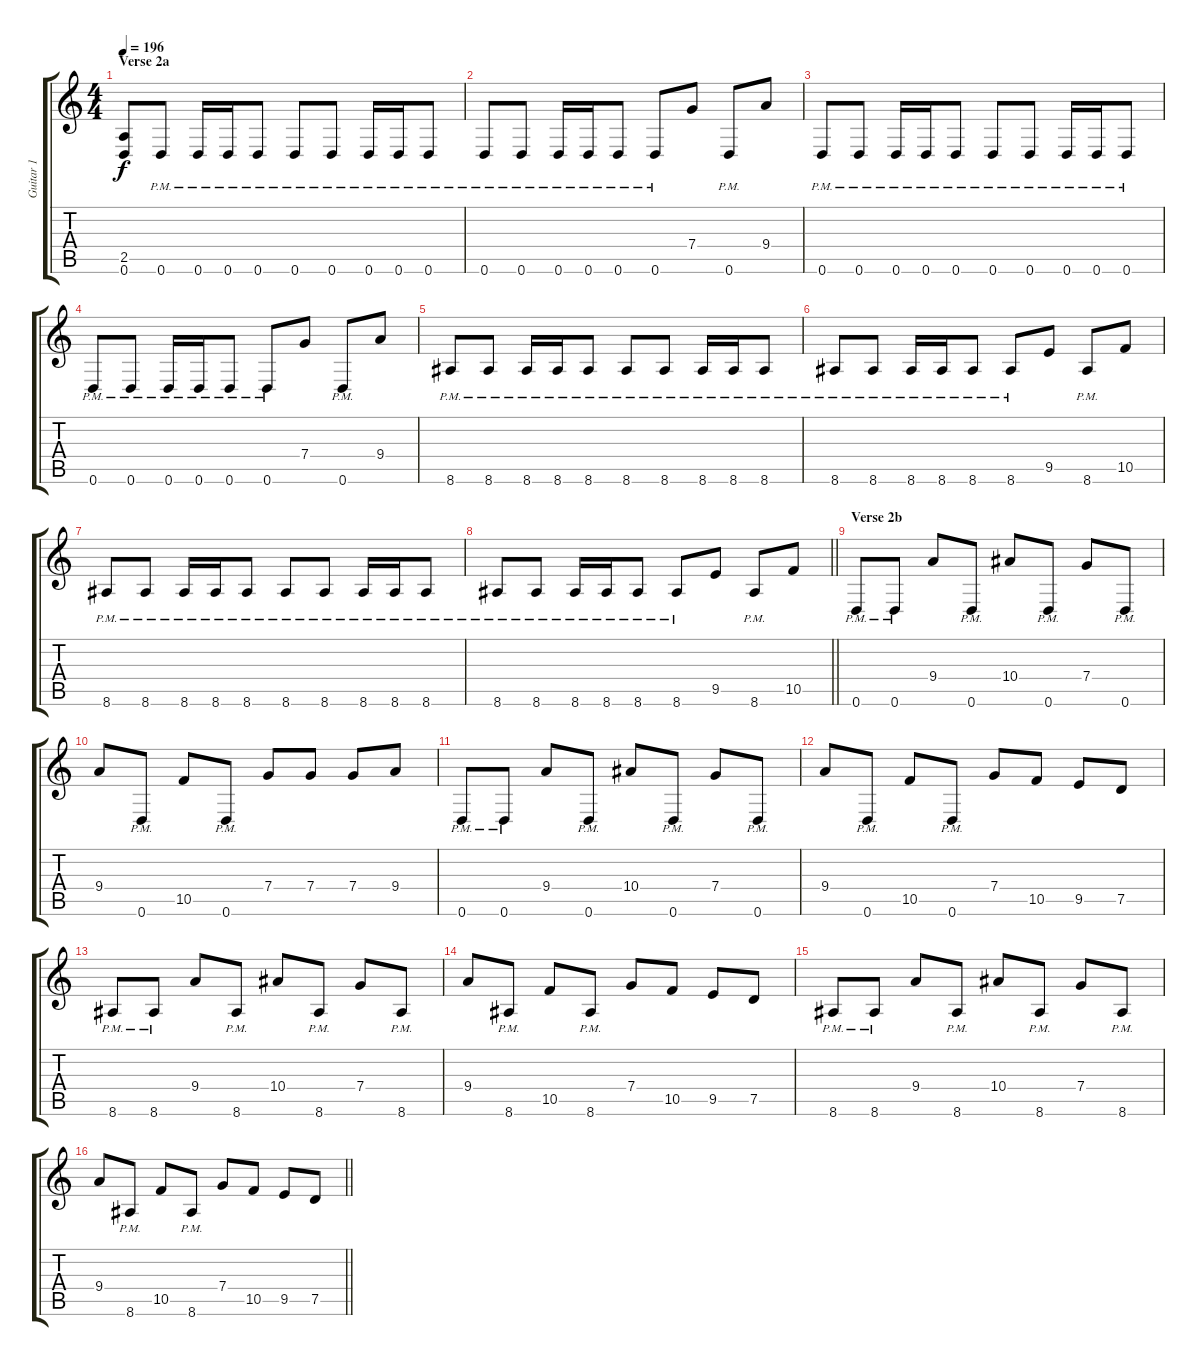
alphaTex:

\track ("Guitar 1" "Guitar 1") {instrument distortionguitar}
\staff {score tabs}
\tuning (D4 A3 F3 C3 G2 D2) {hide}
\ts (4 4)
\section ("" "Verse 2a")
\tempo 196
\clef g2
\ks c
(2.5 0.6).8{dy f} 0.6{pm}.8 0.6{pm}.16 0.6{pm}.16 0.6{pm}.8 0.6{pm}.8 0.6{pm}.8 0.6{pm}.16 0.6{pm}.16 0.6{pm}.8 |
0.6{pm}.8 0.6{pm}.8 0.6{pm}.16 0.6{pm}.16 0.6{pm}.8 0.6{pm}.8 7.4.8 0.6{pm}.8 9.4.8 |
0.6{pm}.8 0.6{pm}.8 0.6{pm}.16 0.6{pm}.16 0.6{pm}.8 0.6{pm}.8 0.6{pm}.8 0.6{pm}.16 0.6{pm}.16 0.6{pm}.8 |
0.6{pm}.8 0.6{pm}.8 0.6{pm}.16 0.6{pm}.16 0.6{pm}.8 0.6{pm}.8 7.4.8 0.6{pm}.8 9.4.8 |
8.6{pm}.8 8.6{pm}.8 8.6{pm}.16 8.6{pm}.16 8.6{pm}.8 8.6{pm}.8 8.6{pm}.8 8.6{pm}.16 8.6{pm}.16 8.6{pm}.8 |
8.6{pm}.8 8.6{pm}.8 8.6{pm}.16 8.6{pm}.16 8.6{pm}.8 8.6{pm}.8 9.5.8 8.6{pm}.8 10.5.8 |
8.6{pm}.8 8.6{pm}.8 8.6{pm}.16 8.6{pm}.16 8.6{pm}.8 8.6{pm}.8 8.6{pm}.8 8.6{pm}.16 8.6{pm}.16 8.6{pm}.8 |
\barLineRight lightlight
8.6{pm}.8 8.6{pm}.8 8.6{pm}.16 8.6{pm}.16 8.6{pm}.8 8.6{pm}.8 9.5.8 8.6{pm}.8 10.5.8 |
\section ("" "Verse 2b")
0.6{pm}.8 0.6{pm}.8 9.4.8 0.6{pm}.8 10.4.8 0.6{pm}.8 7.4.8 0.6{pm}.8 |
9.4.8 0.6{pm}.8 10.5.8 0.6{pm}.8 7.4.8 7.4.8 7.4.8 9.4.8 |
0.6{pm}.8 0.6{pm}.8 9.4.8 0.6{pm}.8 10.4.8 0.6{pm}.8 7.4.8 0.6{pm}.8 |
9.4.8 0.6{pm}.8 10.5.8 0.6{pm}.8 7.4.8 10.5.8 9.5.8 7.5.8 |
8.6{pm}.8 8.6{pm}.8 9.4.8 8.6{pm}.8 10.4.8 8.6{pm}.8 7.4.8 8.6{pm}.8 |
9.4.8 8.6{pm}.8 10.5.8 8.6{pm}.8 7.4.8 10.5.8 9.5.8 7.5.8 |
8.6{pm}.8 8.6{pm}.8 9.4.8 8.6{pm}.8 10.4.8 8.6{pm}.8 7.4.8 8.6{pm}.8 |
\barLineRight lightlight
9.4.8 8.6{pm}.8 10.5.8 8.6{pm}.8 7.4.8 10.5.8 9.5.8 7.5.8
